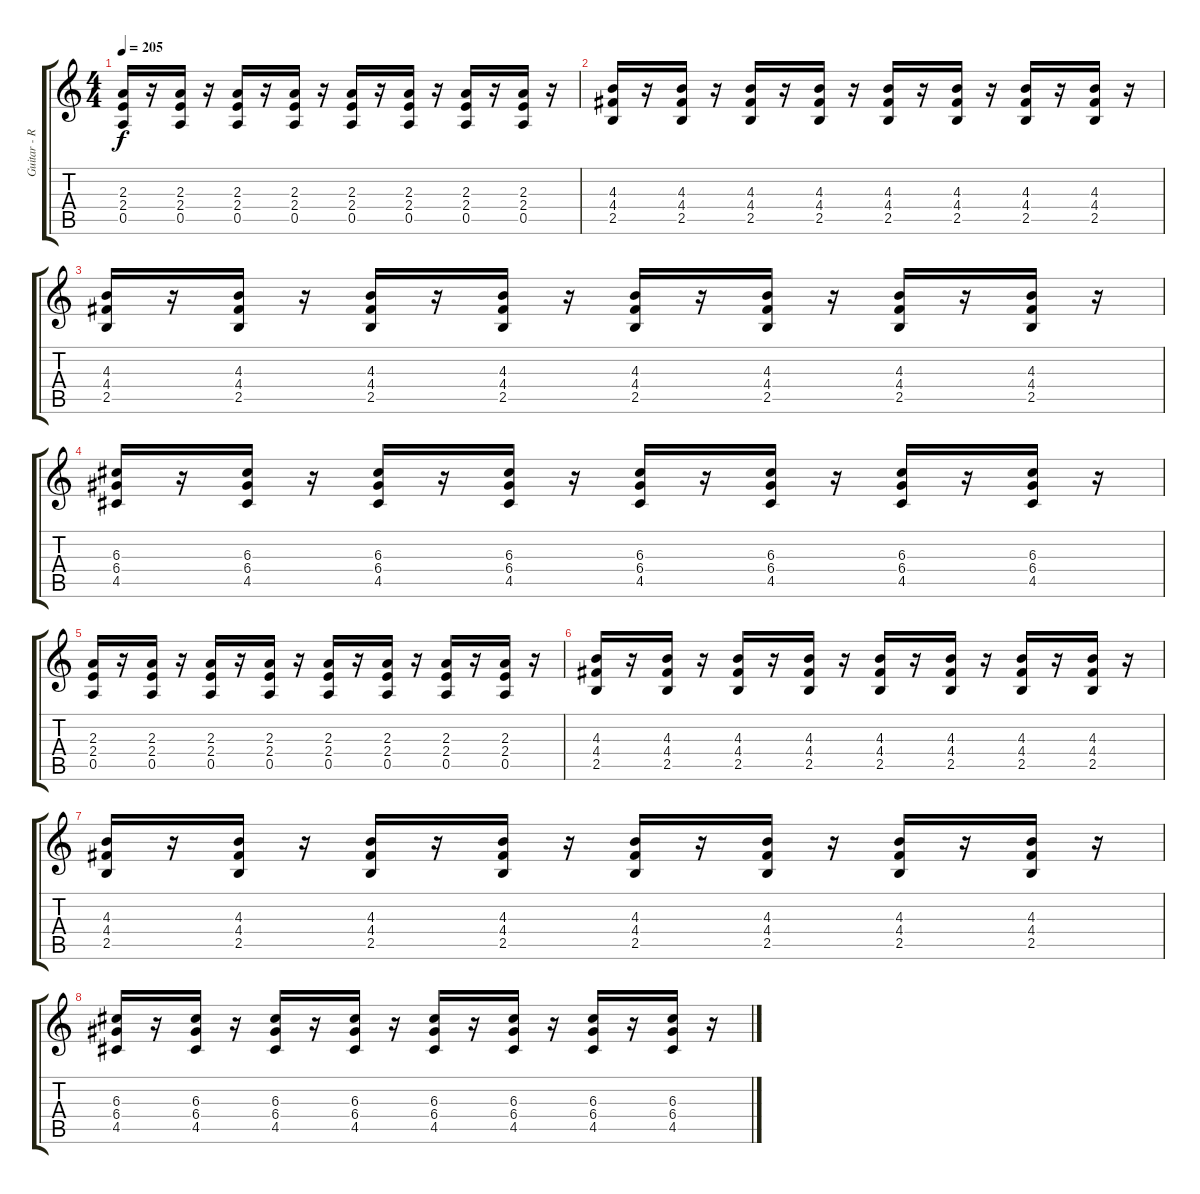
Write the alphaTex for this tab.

\track ("Guitar - Rythem" "Guitar - R") {instrument distortionguitar}
\staff {score tabs}
\tuning (E4 B3 G3 D3 A2 E2) {hide}
\ts (4 4)
\tempo 205
\clef g2
\ks c
(2.3 2.4 0.5).16{dy f} r.16 (2.3 2.4 0.5).16 r.16 (2.3 2.4 0.5).16 r.16 (2.3 2.4 0.5).16 r.16 (2.3 2.4 0.5).16 r.16 (2.3 2.4 0.5).16 r.16 (2.3 2.4 0.5).16 r.16 (2.3 2.4 0.5).16 r.16 |
(4.3 4.4 2.5).16 r.16 (4.3 4.4 2.5).16 r.16 (4.3 4.4 2.5).16 r.16 (4.3 4.4 2.5).16 r.16 (4.3 4.4 2.5).16 r.16 (4.3 4.4 2.5).16 r.16 (4.3 4.4 2.5).16 r.16 (4.3 4.4 2.5).16 r.16 |
(4.3 4.4 2.5).16 r.16 (4.3 4.4 2.5).16 r.16 (4.3 4.4 2.5).16 r.16 (4.3 4.4 2.5).16 r.16 (4.3 4.4 2.5).16 r.16 (4.3 4.4 2.5).16 r.16 (4.3 4.4 2.5).16 r.16 (4.3 4.4 2.5).16 r.16 |
(6.3 6.4 4.5).16 r.16 (6.3 6.4 4.5).16 r.16 (6.3 6.4 4.5).16 r.16 (6.3 6.4 4.5).16 r.16 (6.3 6.4 4.5).16 r.16 (6.3 6.4 4.5).16 r.16 (6.3 6.4 4.5).16 r.16 (6.3 6.4 4.5).16 r.16 |
(2.3 2.4 0.5).16 r.16 (2.3 2.4 0.5).16 r.16 (2.3 2.4 0.5).16 r.16 (2.3 2.4 0.5).16 r.16 (2.3 2.4 0.5).16 r.16 (2.3 2.4 0.5).16 r.16 (2.3 2.4 0.5).16 r.16 (2.3 2.4 0.5).16 r.16 |
(4.3 4.4 2.5).16 r.16 (4.3 4.4 2.5).16 r.16 (4.3 4.4 2.5).16 r.16 (4.3 4.4 2.5).16 r.16 (4.3 4.4 2.5).16 r.16 (4.3 4.4 2.5).16 r.16 (4.3 4.4 2.5).16 r.16 (4.3 4.4 2.5).16 r.16 |
(4.3 4.4 2.5).16 r.16 (4.3 4.4 2.5).16 r.16 (4.3 4.4 2.5).16 r.16 (4.3 4.4 2.5).16 r.16 (4.3 4.4 2.5).16 r.16 (4.3 4.4 2.5).16 r.16 (4.3 4.4 2.5).16 r.16 (4.3 4.4 2.5).16 r.16 |
(6.3 6.4 4.5).16 r.16 (6.3 6.4 4.5).16 r.16 (6.3 6.4 4.5).16 r.16 (6.3 6.4 4.5).16 r.16 (6.3 6.4 4.5).16 r.16 (6.3 6.4 4.5).16 r.16 (6.3 6.4 4.5).16 r.16 (6.3 6.4 4.5).16 r.16
